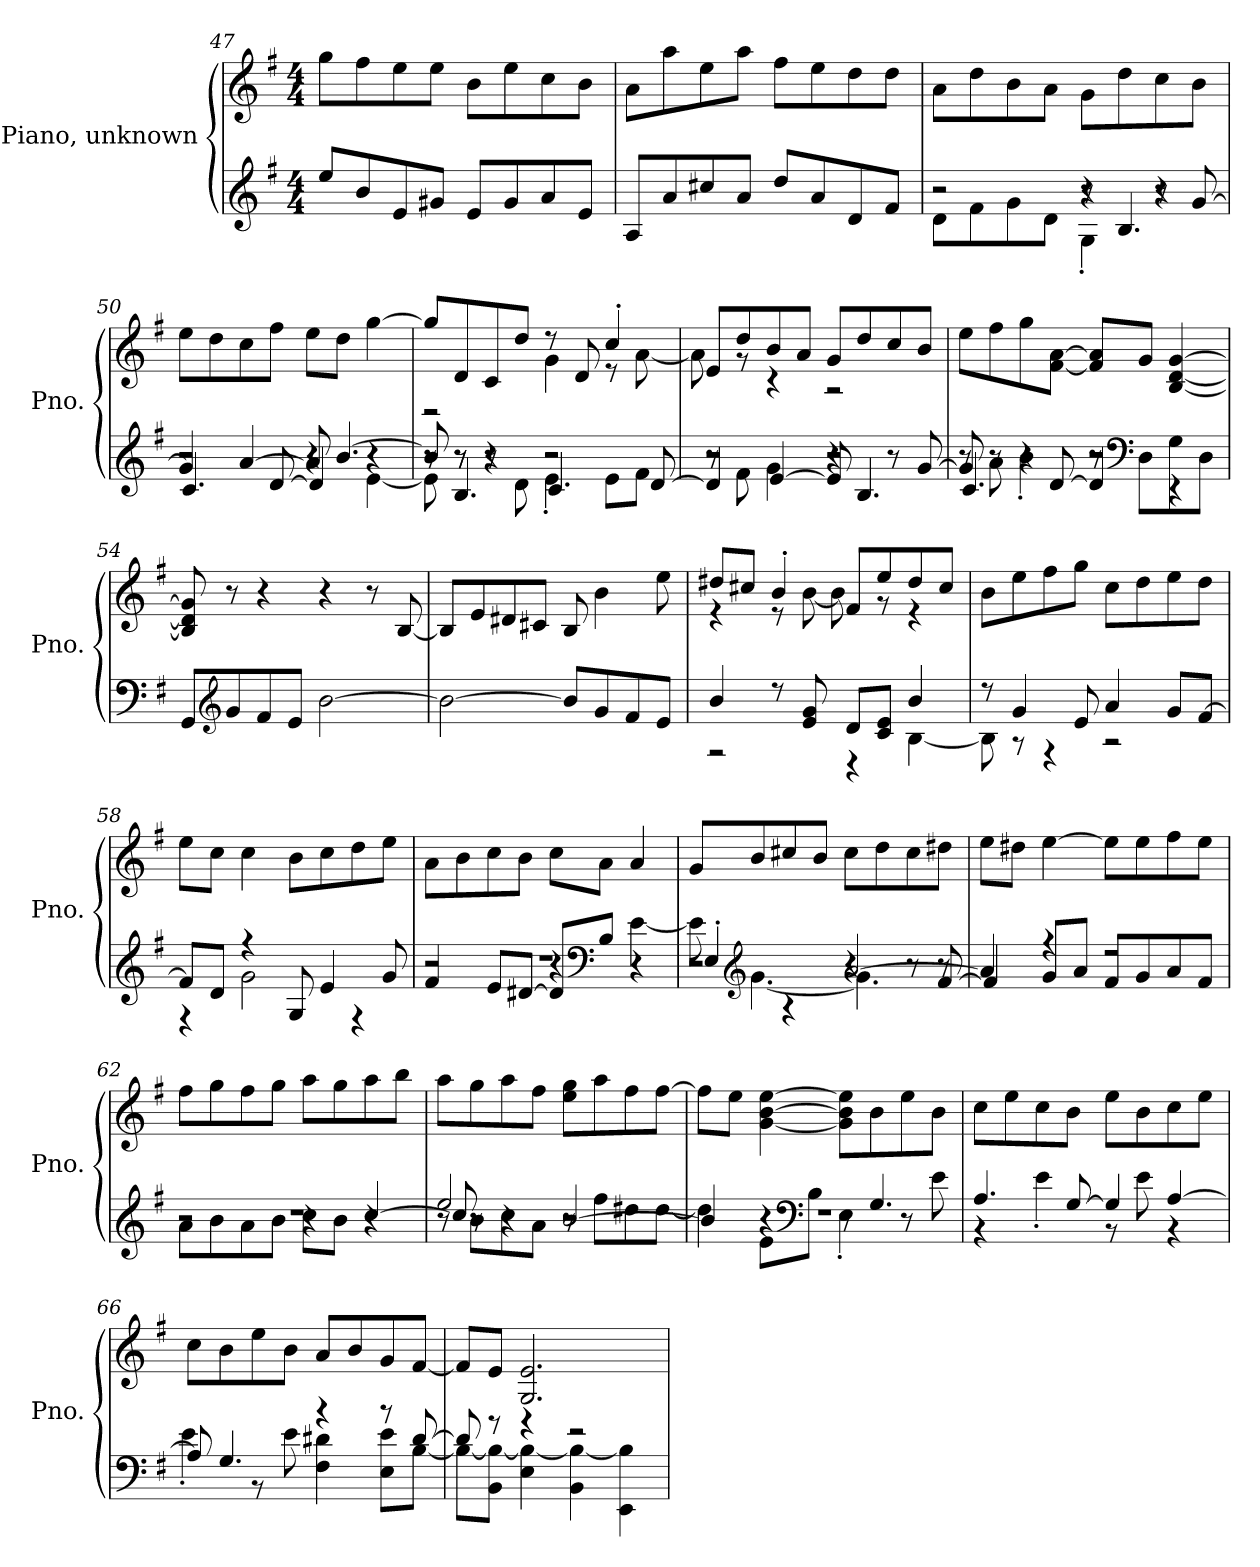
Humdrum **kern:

**kern	**kern
*part1	*part1
*staff2	*staff1
*I"Piano, unknown	*
*I'Pno.	*
!!LO:LB:g=z
*clefG2	*clefG2
*k[f#]	*k[f#]
*M4/4	*M4/4
=47	=47
8ee/L	8gg\L
8b/	8ff#\
8e/	8ee\
8g#X/J	8ee\J
8e/L	8b\L
8g#/	8ee\
8a/	8cc\
8e/J	8b\J
=48	=48
8A/L	8a\L
8a/	8aa\
8cc#X/	8ee\
8a/J	8aa\J
8dd/L	8ff#\L
8a/	8ee\
8d/	8dd\
8f#/J	8dd\J
=49	=49
*^	*
*	*^	*
2r	8d\L	2r	8a\L
.	8f#\	.	8dd\
.	8g\	.	8b\
.	8d\J	.	8a\J
4r	4G'\	8r	8g\L
.	.	4.B/	8dd\
8r	4r	.	8cc\
[8g/	.	.	8b\J
=50	=50	=50	=50
4g/]	2r	4.c/	8ee\L
.	.	.	8dd\
[4a/	.	.	8cc\
.	.	[8d/	8ff#\J
8a/]	4r	4d/]	8ee\L
[4.b/	.	.	8dd\J
.	[4e\	4r	[4gg\
!!LO:LB:g=z
=51	=51	=51	=51
*	*	*	*^
8b/]	8e\]	8r	8gg/L]	2r
8r	8r	4.B/	8d/	.
4r	8r	.	8c/	.
.	8d\	.	8dd/J	.
2r	4e'\	4.c/	8r	4g\
.	.	.	8d/	.
.	8e\L	.	4cc'/	8r
.	8f#\J	[8d/	.	[8a\
=52	=52	=52	=52	=52
2r	8r	4d/]	8e/L	8a\]
.	8f#\	.	8dd/	8r
.	4g\	[4e/	8b/	4r
.	.	.	8a/J	.
4r	2r	8e/]	8g/L	2r
.	.	4.B/	8dd/	.
8r	.	.	8cc/	.
[8g/	.	.	8b/J	.
*	*	*	*v	*v
=53	=53	=53	=53
8g/]	8r	4.c/	8ee\L
8r	8a\	.	8ff#\
4r	4b'\	.	8gg\
.	.	[8d/	[8f#\ [8a\J
2r	8r	4d/]	8f#/] 8a/]L
*clefF4	*	*	*
.	8D\L	.	8g/J
.	8G\	4r	[4B/ [4d/ [4g/
.	8D\J	.	.
*v	*v	*v	*
=54	=54
8GG/L	8B/] 8d/] 8g/]
*clefG2	*
8g/	8r
8f#/	4r
8e/J	.
[2b\	4r
.	8r
.	[8B/
!!LO:LB:g=z
=55	=55
2b\_	8B/L]
.	8e/
.	8d#X/
.	8c#X/J
8b/L]	8B/
8g/	4b\
8f#/	.
8e/J	8ee\
=56	=56
*^	*^
4b/	2r	8dd#X/L	4r
.	.	8cc#X/J	.
8r	.	4b'/	8r
8e/ 8g/	.	.	[8b\
8d/L	4r	8f#/L	8b\]
8c/ 8e/J	.	8ee/	8r
4b/	[4B\	8dd#/	4r
.	.	8cc#/J	.
*	*	*v	*v
=57	=57	=57
8r	8B\]	8b\L
4g/	8r	8ee\
.	4r	8ff#\
8e/	.	8gg\J
4a/	2r	8cc\L
.	.	8dd\
8g/L	.	8ee\
[8f#/J	.	8dd\J
=58	=58	=58
8f#/L]	4r	8ee\L
8d/J	.	8cc\J
4r	2g\	4cc\
8G/	.	8b\L
4e/	.	8cc\
.	4r	8dd\
8g/	.	8ee\J
!!LO:LB:g=z
=59	=59	=59
*	*^	*
1r	2r	4f#/	8a\L
.	.	.	8b\
.	.	8e/L	8cc\
.	.	[8d#X/J	8b\J
.	4r	8d#/L]	8cc\L
*clefF4	*	*	*
.	.	8B/J	8a\J
.	[4e\	4r	4a/
=60	=60	=60	=60
2r	8e\]	4E'/	8g/L
*clefG2	*	*	*
.	[4.g\	.	8b/
.	.	4r	8cc#X/
.	.	.	8b/J
[2a/	4.g\]	4r	8cc#\L
.	.	.	8dd\
.	.	8r	8cc#\
.	8r	[8f#/	8dd#X\J
*	*v	*v	*
=61	=61	=61
4a/]	4f#/]	8ee\L
.	.	8dd#X\J
4r	8g/L	[4ee\
.	8a/J	.
2r	8f#/L	8ee\L]
.	8g/	8ee\
.	8a/	8ff#\
.	8f#/J	8ee\J
=62	=62	=62
*	*^	*
1r	8a\L	2r	8ff#\L
.	8b\	.	8gg\
.	8a\	.	8ff#\
.	8b\J	.	8gg\J
.	8cc\L	4r	8aa\L
.	8b\J	.	8gg\
.	4r	[4cc/	8aa\
.	.	.	8bb\J
!!LO:LB:g=z
=63	=63	=63	=63
2ee/	8r	8cc/]	8aa\L
.	8b\L	8r	8gg\
.	8cc\	4r	8aa\
.	8a\J	.	8ff#\J
2r	8r	[2b/	8ee\ 8gg\L
.	8ff#\L	.	8aa\
.	8dd#X\	.	8ff#\
.	[8dd#\J	.	[8ff#\J
=64	=64	=64	=64
1r	4dd#\]	4b/]	8ff#\L]
.	.	.	8ee\J
.	8e\L	4r	[4g\ [4b\ [4ee\
*clefF4	*	*	*
.	8B\J	.	.
.	4E'\	8r	8g\] 8b\] 8ee\]L
.	.	4.G/	8b\
.	8r	.	8ee\
.	8e\	.	8b\J
*	*v	*v	*
=65	=65	=65
4.A/	4r	8cc\L
.	.	8ee\
.	4e'\	8cc\
[8G/	.	8b\J
4G/]	8r	8ee\L
.	8e\	8b\
[4A/	4r	8cc\
.	.	8ee\J
=66	=66	=66
8A/]	4e'\	8cc\L
4.G/	.	8b\
.	8r	8ee\
.	8e\	8b\J
4r	4F#\ 4d#X\	8a/L
.	.	8b/
8r	8E\ 8e\L	8g/
[8d#/	[8B\J	[8f#/J
!!LO:PB:g=z
=67	=67	=67
8d#/]	8B\L_	8f#/L]
8r	8BB\ 8B\_J	8e/J
4r	4E\ 4B\_	2.G/ 2.e/
2r	4BB\ 4B\_	.
.	4EE\ 4B\]	.
*v	*v	*
=	=
*-	*-
